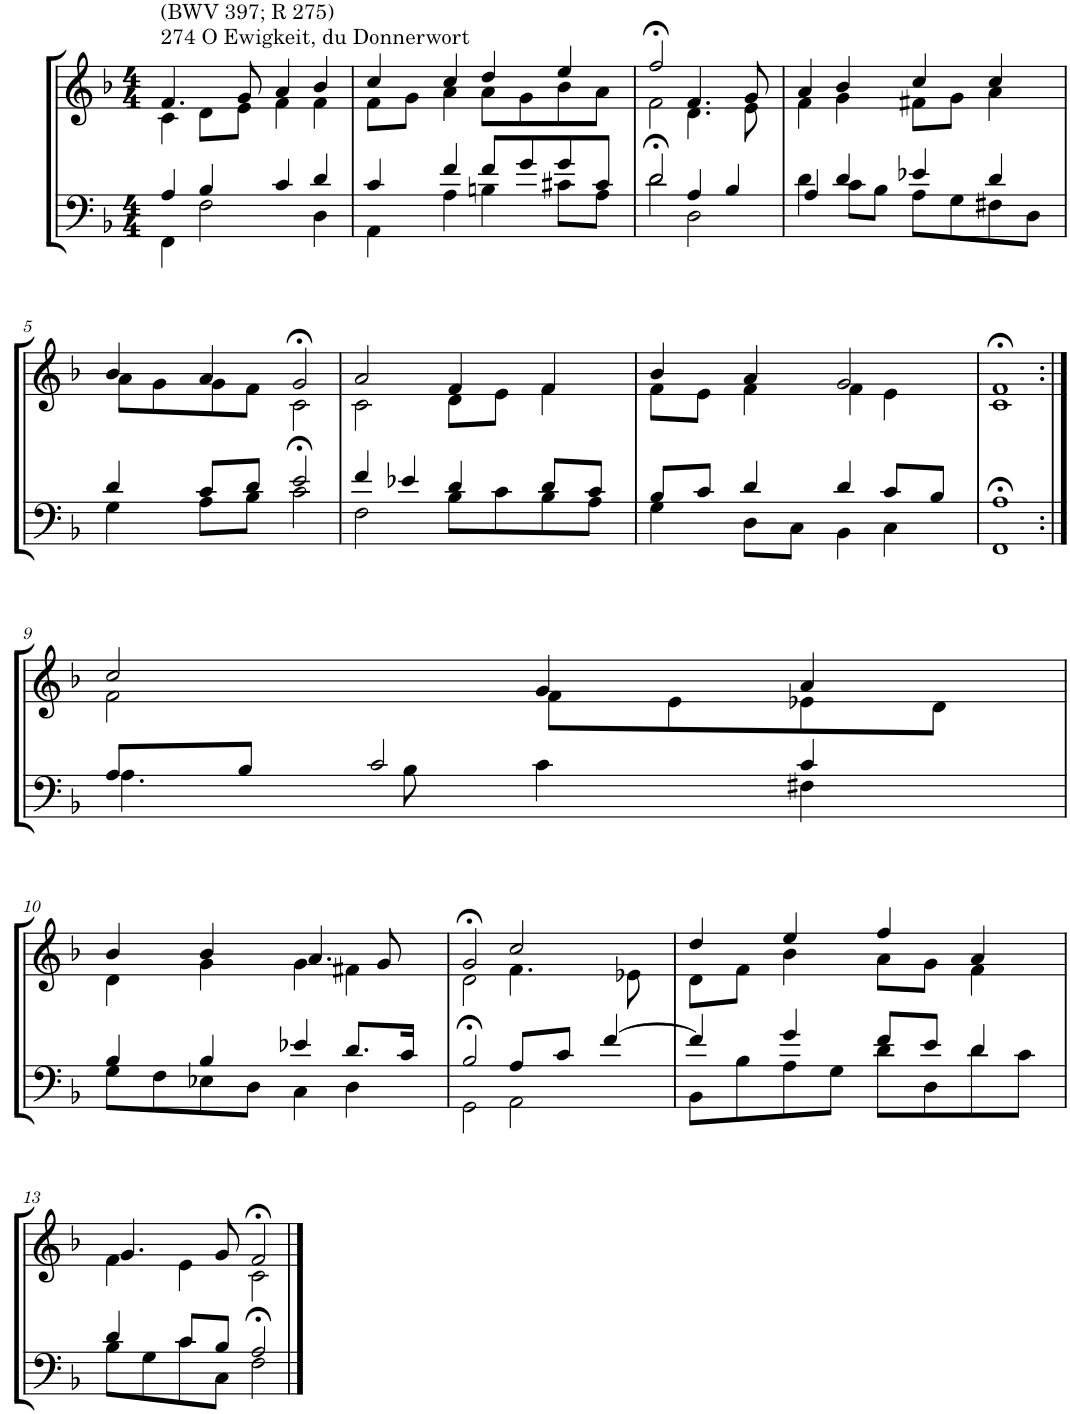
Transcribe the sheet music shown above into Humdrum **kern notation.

**kern	**kern
*part2	*part1
*staff2	*staff1
*I"Tenor/Baß	*I"Sopran/Alt
*clefF4	*clefG2
*k[b-]	*k[b-]
*M4/4	*M4/4
=1	=1
*^	*^
!	!	!LO:TX:a:t=274 O Ewigkeit, du Donnerwort	!
!	!	!LO:TX:a:t=(BWV 397; R 275)	!
4A/	4FF\	4.f/	4c\
4B-/	2F\	.	8d\L
.	.	8g/	8e\J
4c/	.	4a/	4f\
4d/	4D\	4b-/	4f\
=2	=2	=2	=2
4c/	4AA\	4cc/	8f\L
.	.	.	8g\J
4f/	4A\	4cc/	4a\
8f/L	4Bn\	4dd/	8a\L
8g/	.	.	8g\
8g/	8c#X\L	4ee/	8b-\
8c#/J	8A\J	.	8a\J
=3	=3	=3	=3
2d/	2d>\	2ff>/	2f\
4A/	2D\	4.f/	4.d\
4B-/	.	.	.
.	.	8g/	8e\
=4	=4	=4	=4
4A/	4d\	4a/	4f\
4d/	8c\L	4b-/	4g\
.	8B-\J	.	.
4e-X/	8A\L	4cc/	8f#X\L
.	8G\	.	8g\J
4d/	8F#X\	4cc/	4a\
.	8D\J	.	.
!!LO:LB:g=z	!!
=5	=5	=5	=5
4d/	4G\	4b-/	8a\L
.	.	.	8g\
8c/L	8A\L	4a/	8g\
8d/J	8B-\J	.	8f\J
2e/	2c>\	2g>/	2c\
=6	=6	=6	=6
4f/	2F\	2a/	2c\
4e-X/	.	.	.
4d/	8B-\L	4f/	8d\L
.	8c\	.	8e\J
8d/L	8B-\	4f/	4f\
8c/J	8A\J	.	.
=7	=7	=7	=7
8B-/L	4G\	4b-/	8f\L
8c/J	.	.	8e\J
4d/	8D\L	4a/	4f\
.	8C\J	.	.
4d/	4BB-\	2g/	4f\
8c/L	4C\	.	4e\
8B-/J	.	.	.
=8	=8	=8	=8
1A	1FF>	1f>	1c
!!LO:LB:g=z	!!
=9:|!	=9:|!	=9:|!	=9:|!
8A/L	4.A\	2cc/	2f\
8B-/J	.	.	.
2c/	.	.	.
.	8B-\	.	.
.	4c\	4g/	8f\L
.	.	.	8e\
4c/	4F#X\	4a/	8e-X\
.	.	.	8d\J
!!LO:LB:g=z	!!
=10	=10	=10	=10
4B-/	8G\L	4b-/	4d\
.	8F\	.	.
4B-/	8E-X\	4b-/	4g\
.	8D\J	.	.
4e-X/	4C\	4.a/	4g\
8.d/L	4D\	.	4f#X\
.	.	8g/	.
16c/Jk	.	.	.
=11	=11	=11	=11
2B-/	2GG>\	2g>/	2d\
8A/L	2AA\	2cc/	4.f\
8c/J	.	.	.
[4f/	.	.	.
.	.	.	8e-X\
=12	=12	=12	=12
4f/]	8BB-\L	4dd/	8d\L
.	8B-\	.	8f\J
4g/	8A\	4ee/	4b-\
.	8G\J	.	.
8f/L	8d\L	4ff/	8a\L
8e/J	8D\	.	8g\J
4d/	8d\	4a/	4f\
.	8c\J	.	.
!!LO:LB:g=z	!!
=13	=13	=13	=13
4d/	8B-\L	4.g/	4f\
.	8G\	.	.
8c/L	8c\	.	4e\
8B-/J	8C\J	8g/	.
2A/	2F>\	2f>/	2c\
*v	*v	*	*
*	*v	*v
==	==
*-	*-
